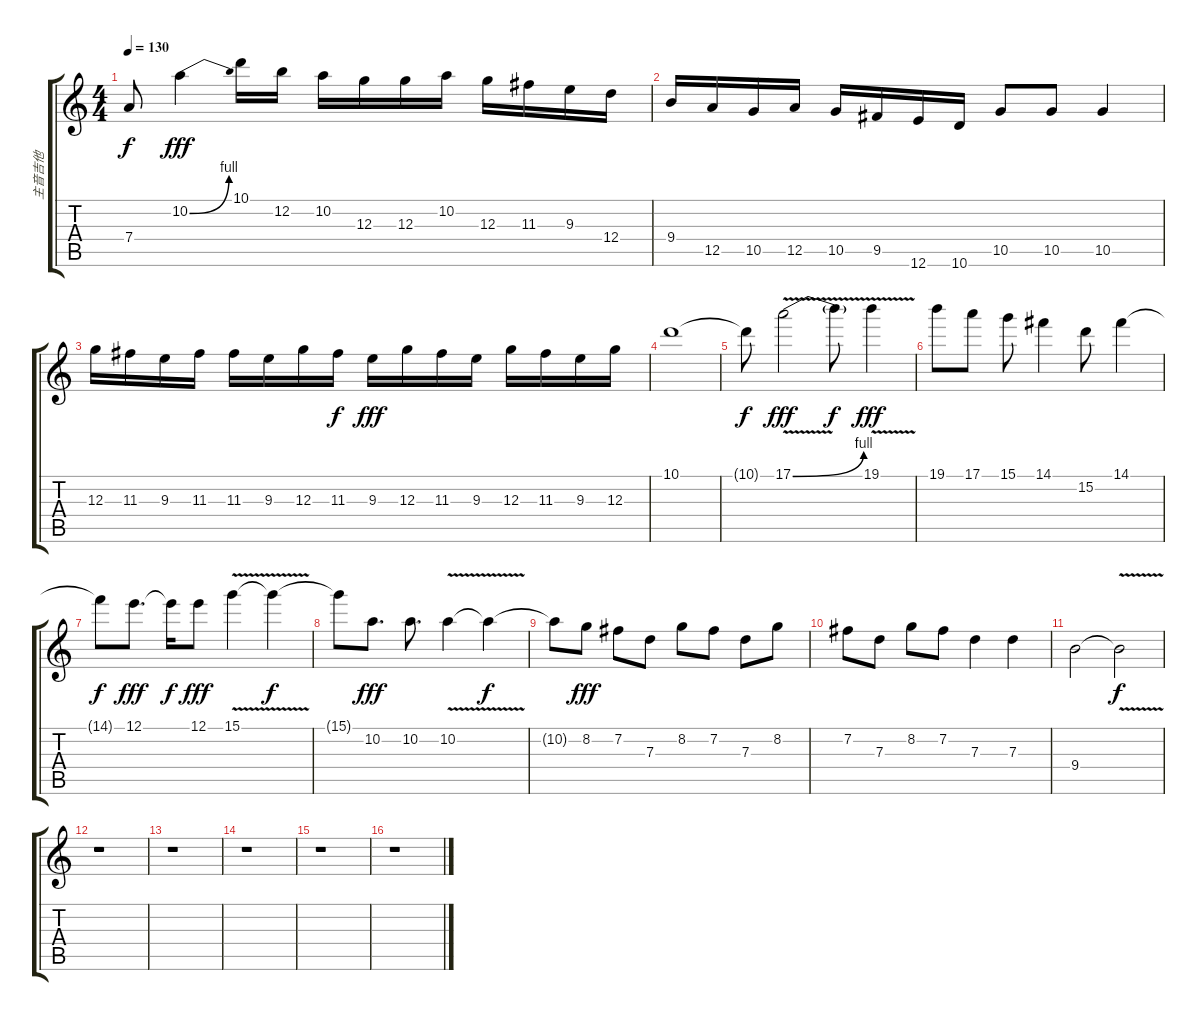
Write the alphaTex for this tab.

\track ("主音吉他" "主音吉他") {instrument distortionguitar}
\staff {score tabs}
\tuning (E4 B3 G3 D3 A2 E2) {hide}
\ts (4 4)
\tempo 130
\clef g2
\ks c
7.4{t}.8{dy f} 10.2{be (bend 0 0 60 4)}.4{dy fff} 10.1.16 12.2.16 10.2.16 12.3.16 12.3.16 10.2.16 12.3.16 11.3.16 9.3.16 12.4.16 |
9.4.16 12.5.16 10.5.16 12.5.16 10.5.16 9.5.16 12.6.16 10.6.16 10.5.8 10.5.8 10.5.4 |
12.3.16 11.3.16 9.3.16 11.3.16 11.3.16 9.3.16 12.3.16 11.3.16{dy f} 9.3.16{dy fff} 12.3.16 11.3.16 9.3.16 12.3.16 11.3.16 9.3.16 12.3.16 |
10.1.1 |
10.1{t}.8{dy f} 17.1{be (bend 0 0 60 4) v}.2{dy fff} 17.1{t}.8{dy f} 19.1{v}.4{dy fff} |
19.1.8 17.1.8 15.1.8 14.1.4 15.2.8 14.1.4 |
14.1{t}.8{dy f} 12.1.8{d dy fff} 12.1{t}.16{dy f} 12.1.8{dy fff} 15.1{v}.4 15.1{t}.4{dy f} |
15.1{t}.8 10.2.8{d dy fff} 10.2.8{d} 10.2{v}.4 10.2{t}.4{dy f} |
10.2{t}.8 8.2.8{dy fff} 7.2.8 7.3.8 8.2.8 7.2.8 7.3.8 8.2.8 |
7.2.8 7.3.8 8.2.8 7.2.8 7.3.4 7.3.4 |
9.4.2 9.4{v t}.2{dy f} |
r.1 |
r.1 |
r.1 |
r.1 |
r.1
